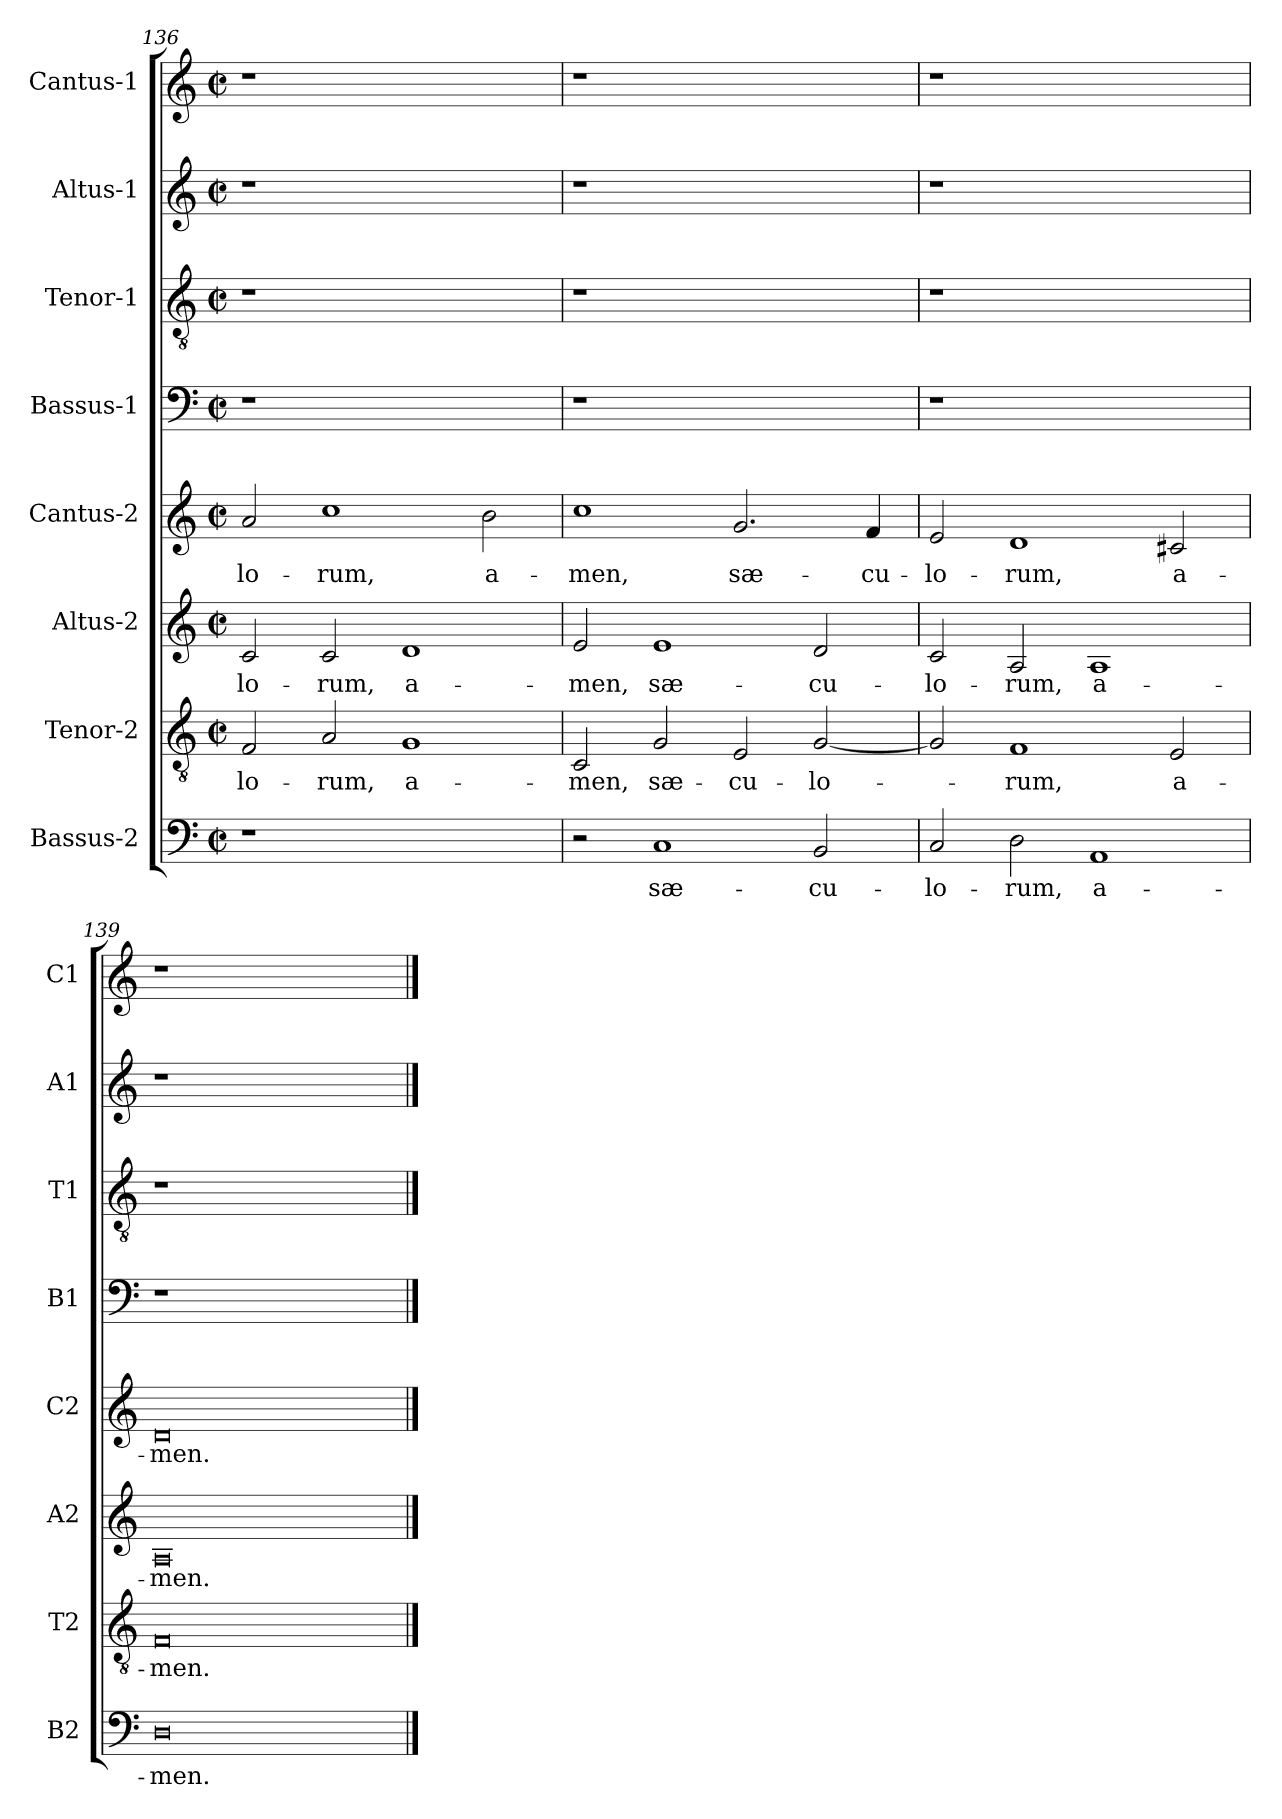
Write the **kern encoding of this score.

**kern	**text	**kern	**text	**kern	**text	**kern	**text	**kern	**kern	**kern	**kern
*part8	*part8	*part7	*part7	*part6	*part6	*part5	*part5	*part4	*part3	*part2	*part1
*staff8	*staff8	*staff7	*staff7	*staff6	*staff6	*staff5	*staff5	*staff4	*staff3	*staff2	*staff1
*I"Bassus-2	*	*I"Tenor-2	*	*I"Altus-2	*	*I"Cantus-2	*	*I"Bassus-1	*I"Tenor-1	*I"Altus-1	*I"Cantus-1
*I'B2	*	*I'T2	*	*I'A2	*	*I'C2	*	*I'B1	*I'T1	*I'A1	*I'C1
*clefF4	*	*clefGv2	*	*clefG2	*	*clefG2	*	*clefF4	*clefGv2	*clefG2	*clefG2
*k[]	*	*k[]	*	*k[]	*	*k[]	*	*k[]	*k[]	*k[]	*k[]
*C:	*	*C:	*	*C:	*	*C:	*	*C:	*C:	*C:	*C:
*M2/2	*	*M2/2	*	*M2/2	*	*M2/2	*	*M2/2	*M2/2	*M2/2	*M2/2
*met(c|)	*	*met(c|)	*	*met(c|)	*	*met(c|)	*	*met(c|)	*met(c|)	*met(c|)	*met(c|)
=136	=136	=136	=136	=136	=136	=136	=136	=136	=136	=136	=136
!	!	!	!LO:LY:b	!	!LO:LY:b	!	!LO:LY:b	!	!	!	!
1r	.	2F/	-lo-	2c/	-lo-	2a/	-lo-	1r	1r	1r	1r
!	!	!	!LO:LY:b	!	!LO:LY:b	!	!LO:LY:b	!	!	!	!
.	.	2A/	-rum,	2c/	-rum,	1cc	-rum,	.	.	.	.
!	!	!	!LO:LY:b	!	!LO:LY:b	!	!	!	!	!	!
1ryy	.	1G	a-	1d	a-	.	.	1ryy	1ryy	1ryy	1ryy
!	!	!	!	!	!	!	!LO:LY:b	!	!	!	!
.	.	.	.	.	.	2b\	a-	.	.	.	.
=137	=137	=137	=137	=137	=137	=137	=137	=137	=137	=137	=137
!	!	!	!LO:LY:b	!	!LO:LY:b	!	!LO:LY:b	!	!	!	!
2r	.	2C/	-men,	2e/	-men,	1cc	-men,	1r	1r	1r	1r
!	!LO:LY:b	!	!LO:LY:b	!	!LO:LY:b	!	!	!	!	!	!
1C	sæ-	2G/	sæ-	1e	sæ-	.	.	.	.	.	.
!	!	!	!LO:LY:b	!	!	!	!LO:LY:b	!	!	!	!
.	.	2E/	-cu-	.	.	2.g/	sæ-	1ryy	1ryy	1ryy	1ryy
!	!LO:LY:b	!	!LO:LY:b	!	!LO:LY:b	!	!	!	!	!	!
2BB/	-cu-	[2G/	-lo-	2d/	-cu-	.	.	.	.	.	.
!	!	!	!	!	!	!	!LO:LY:b	!	!	!	!
.	.	.	.	.	.	4f/	-cu-	.	.	.	.
=138	=138	=138	=138	=138	=138	=138	=138	=138	=138	=138	=138
!	!LO:LY:b	!	!	!	!LO:LY:b	!	!LO:LY:b	!	!	!	!
2C/	-lo-	2G/]	.	2c/	-lo-	2e/	-lo-	1r	1r	1r	1r
!	!LO:LY:b	!	!LO:LY:b	!	!LO:LY:b	!	!LO:LY:b	!	!	!	!
2D\	-rum,	1F	-rum,	2A/	-rum,	1d	-rum,	.	.	.	.
!	!LO:LY:b	!	!	!	!LO:LY:b	!	!	!	!	!	!
1AA	a-	.	.	1A	a-	.	.	1ryy	1ryy	1ryy	1ryy
!	!	!	!LO:LY:b	!	!	!	!LO:LY:b	!	!	!	!
.	.	2E/	a-	.	.	2c#X/	a-	.	.	.	.
=139	=139	=139	=139	=139	=139	=139	=139	=139	=139	=139	=139
!	!LO:LY:b	!	!LO:LY:b	!	!LO:LY:b	!	!LO:LY:b	!	!	!	!
0D	-men.	0F	-men.	0A	-men.	0d	-men.	1r	1r	1r	1r
.	.	.	.	.	.	.	.	1ryy	1ryy	1ryy	1ryy
==	==	==	==	==	==	==	==	==	==	==	==
*-	*-	*-	*-	*-	*-	*-	*-	*-	*-	*-	*-
